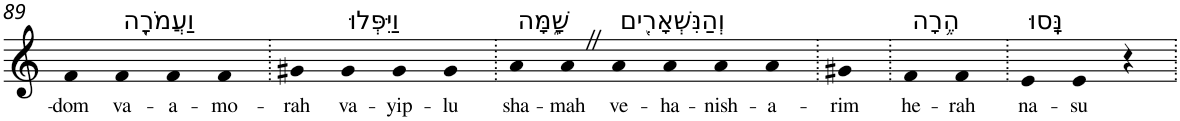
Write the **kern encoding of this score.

**kern	**text
*part1	*part1
*staff1	*staff1
*I"Piano	*
*I'Pno	*
!!LO:PB:g=z
*clefG2	*
*k[]	*
=89	=89
!	!LO:LY:b
4f	-dom
!LO:TX:a:t=וַעֲמֹרָ֖ה	!
!	!LO:LY:b
4f	va-
!	!LO:LY:b
4f	-a-
!	!LO:LY:b
4f	-mo-
=90.	=90.
!	!LO:LY:b
4g#X	-rah
!LO:TX:a:t=וַיִּפְּלוּ	!
!	!LO:LY:b
4g#	va-
!	!LO:LY:b
4g#	-yip-
!	!LO:LY:b
4g#	-lu
=91.	=91.
!LO:TX:a:t=שָׁ֑מָּה	!
!	!LO:LY:b
4a	sha-
!	!LO:LY:b
4aZ	-mah
!LO:TX:a:t=וְהַנִּשְׁאָרִ֖ים	!
!	!LO:LY:b
4a	ve-
!	!LO:LY:b
4a	-ha-
!	!LO:LY:b
4a	-nish-
!	!LO:LY:b
4a	-a-
=92.	=92.
!	!LO:LY:b
4g#X	-rim
=93.	=93.
!LO:TX:a:t=הֶ֥רָה	!
!	!LO:LY:b
4f	he-
!	!LO:LY:b
4f	-rah
=94.	=94.
!LO:TX:a:t=נָּֽסוּ	!
!	!LO:LY:b
4e	na-
!	!LO:LY:b
4e	-su
4r	.
=.	=.
*-	*-
